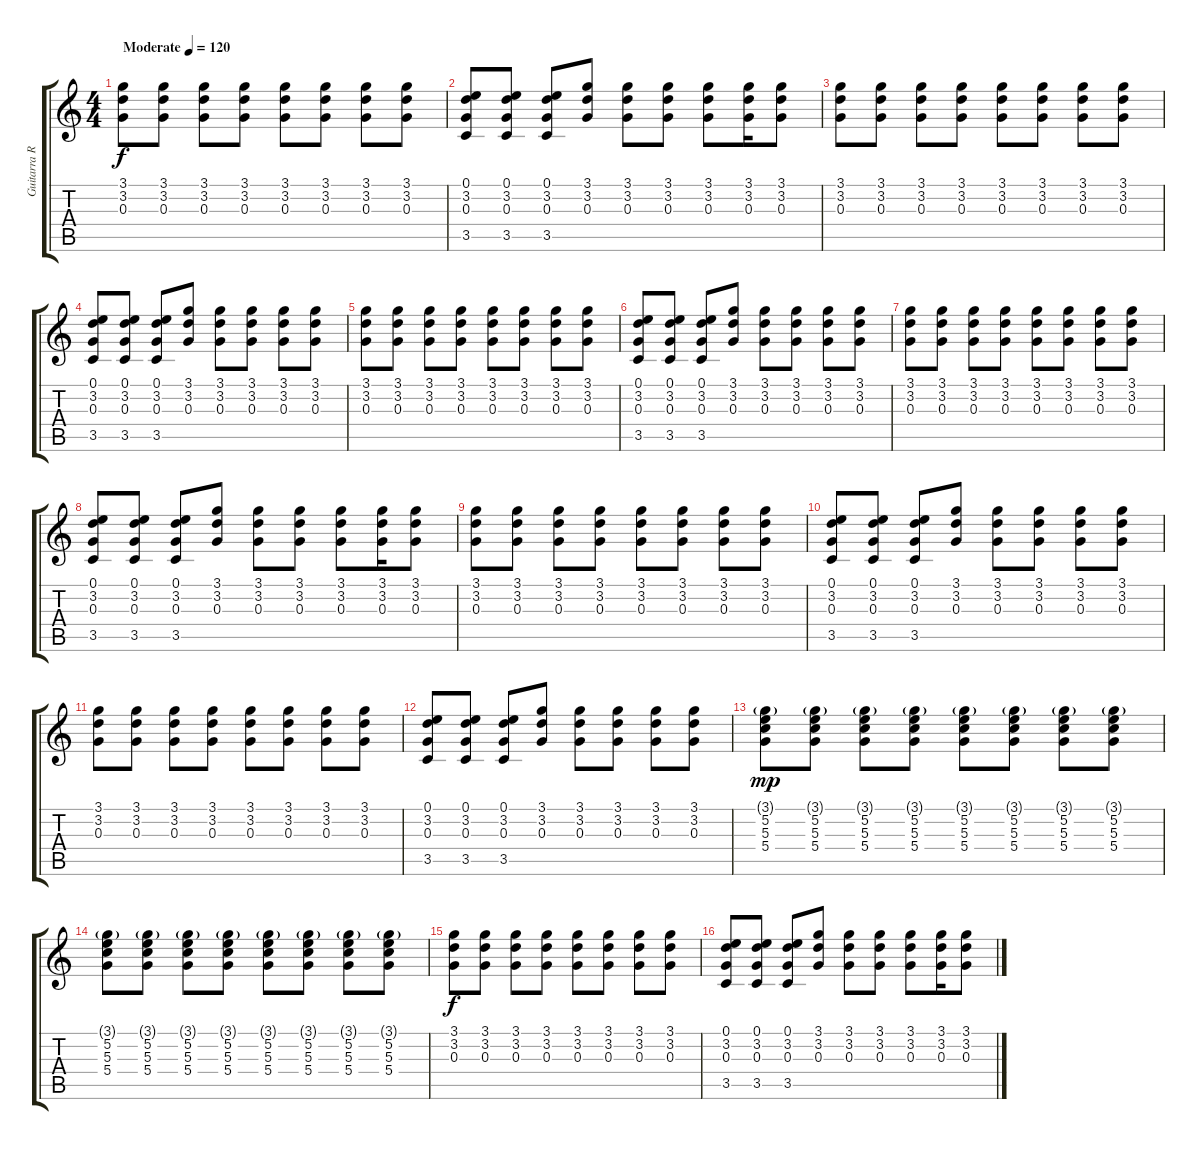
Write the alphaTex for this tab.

\track ("Guitarra Ritmica" "Guitarra R") {instrument overdrivenguitar}
\staff {score tabs}
\tuning (E4 B3 G3 D3 A2 E2) {hide}
\ts (4 4)
\tempo (120 "Moderate")
\clef g2
\ks c
(3.1 3.2 0.3).8{dy f instrument overdrivenguitar} (3.1 3.2 0.3).8 (3.1 3.2 0.3).8 (3.1 3.2 0.3).8 (3.1 3.2 0.3).8 (3.1 3.2 0.3).8 (3.1 3.2 0.3).8 (3.1 3.2 0.3).8 |
(0.1 3.2 0.3 3.5).8 (0.1 3.2 0.3 3.5).8 (0.1 3.2 0.3 3.5).8 (3.1 3.2 0.3).8 (3.1 3.2 0.3).8 (3.1 3.2 0.3).8 (3.1 3.2 0.3).8 (3.1 3.2 0.3).16 (3.1 3.2 0.3).8 |
(3.1 3.2 0.3).8 (3.1 3.2 0.3).8 (3.1 3.2 0.3).8 (3.1 3.2 0.3).8 (3.1 3.2 0.3).8 (3.1 3.2 0.3).8 (3.1 3.2 0.3).8 (3.1 3.2 0.3).8 |
(0.1 3.2 0.3 3.5).8 (0.1 3.2 0.3 3.5).8 (0.1 3.2 0.3 3.5).8 (3.1 3.2 0.3).8 (3.1 3.2 0.3).8 (3.1 3.2 0.3).8 (3.1 3.2 0.3).8 (3.1 3.2 0.3).8 |
(3.1 3.2 0.3).8 (3.1 3.2 0.3).8 (3.1 3.2 0.3).8 (3.1 3.2 0.3).8 (3.1 3.2 0.3).8 (3.1 3.2 0.3).8 (3.1 3.2 0.3).8 (3.1 3.2 0.3).8 |
(0.1 3.2 0.3 3.5).8 (0.1 3.2 0.3 3.5).8 (0.1 3.2 0.3 3.5).8 (3.1 3.2 0.3).8 (3.1 3.2 0.3).8 (3.1 3.2 0.3).8 (3.1 3.2 0.3).8 (3.1 3.2 0.3).8 |
(3.1 3.2 0.3).8 (3.1 3.2 0.3).8 (3.1 3.2 0.3).8 (3.1 3.2 0.3).8 (3.1 3.2 0.3).8 (3.1 3.2 0.3).8 (3.1 3.2 0.3).8 (3.1 3.2 0.3).8 |
(0.1 3.2 0.3 3.5).8 (0.1 3.2 0.3 3.5).8 (0.1 3.2 0.3 3.5).8 (3.1 3.2 0.3).8 (3.1 3.2 0.3).8 (3.1 3.2 0.3).8 (3.1 3.2 0.3).8 (3.1 3.2 0.3).16 (3.1 3.2 0.3).8 |
(3.1 3.2 0.3).8 (3.1 3.2 0.3).8 (3.1 3.2 0.3).8 (3.1 3.2 0.3).8 (3.1 3.2 0.3).8 (3.1 3.2 0.3).8 (3.1 3.2 0.3).8 (3.1 3.2 0.3).8 |
(0.1 3.2 0.3 3.5).8 (0.1 3.2 0.3 3.5).8 (0.1 3.2 0.3 3.5).8 (3.1 3.2 0.3).8 (3.1 3.2 0.3).8 (3.1 3.2 0.3).8 (3.1 3.2 0.3).8 (3.1 3.2 0.3).8 |
(3.1 3.2 0.3).8 (3.1 3.2 0.3).8 (3.1 3.2 0.3).8 (3.1 3.2 0.3).8 (3.1 3.2 0.3).8 (3.1 3.2 0.3).8 (3.1 3.2 0.3).8 (3.1 3.2 0.3).8 |
(0.1 3.2 0.3 3.5).8 (0.1 3.2 0.3 3.5).8 (0.1 3.2 0.3 3.5).8 (3.1 3.2 0.3).8 (3.1 3.2 0.3).8 (3.1 3.2 0.3).8 (3.1 3.2 0.3).8 (3.1 3.2 0.3).8 |
(3.1{g} 5.2 5.3 5.4).8{dy mp} (3.1{g} 5.2 5.3 5.4).8 (3.1{g} 5.2 5.3 5.4).8 (3.1{g} 5.2 5.3 5.4).8 (3.1{g} 5.2 5.3 5.4).8 (3.1{g} 5.2 5.3 5.4).8 (3.1{g} 5.2 5.3 5.4).8 (3.1{g} 5.2 5.3 5.4).8 |
(3.1{g} 5.2 5.3 5.4).8 (3.1{g} 5.2 5.3 5.4).8 (3.1{g} 5.2 5.3 5.4).8 (3.1{g} 5.2 5.3 5.4).8 (3.1{g} 5.2 5.3 5.4).8 (3.1{g} 5.2 5.3 5.4).8 (3.1{g} 5.2 5.3 5.4).8 (3.1{g} 5.2 5.3 5.4).8 |
(3.1 3.2 0.3).8{dy f} (3.1 3.2 0.3).8 (3.1 3.2 0.3).8 (3.1 3.2 0.3).8 (3.1 3.2 0.3).8 (3.1 3.2 0.3).8 (3.1 3.2 0.3).8 (3.1 3.2 0.3).8 |
(0.1 3.2 0.3 3.5).8 (0.1 3.2 0.3 3.5).8 (0.1 3.2 0.3 3.5).8 (3.1 3.2 0.3).8 (3.1 3.2 0.3).8 (3.1 3.2 0.3).8 (3.1 3.2 0.3).8 (3.1 3.2 0.3).16 (3.1 3.2 0.3).8
